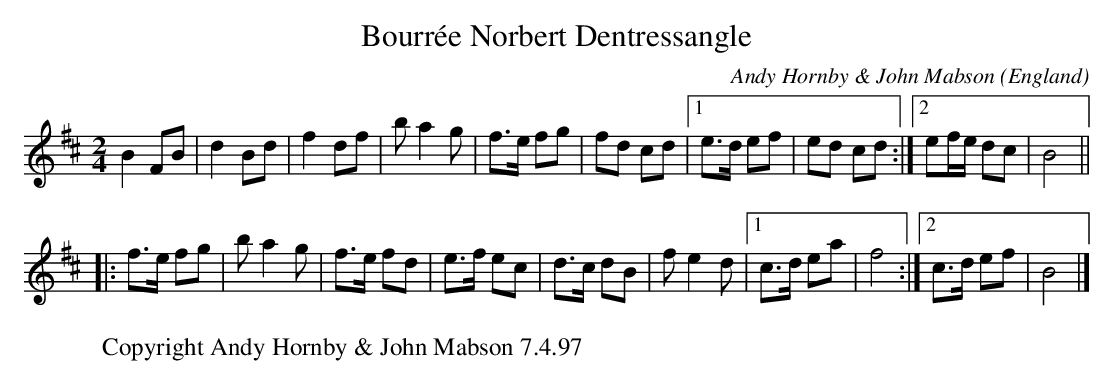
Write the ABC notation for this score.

X:1
T:Bourr\'ee Norbert Dentressangle
O:England
M:2/4
L:1/8
C:Andy Hornby \& John Mabson
K:Bm
B2FB| d2Bd| f2df| ba2g|\
f>e fg|fd cd|1 e>d ef| ed cd :|2 ef/e/ dc| B4||
|: f>e fg| ba2g| f>e fd| e>f ec|\
d>c dB| fe2d |1 c>d ea| f4 :|2 c>d ef| B4|]
W:Copyright Andy Hornby \& John Mabson 7.4.97
